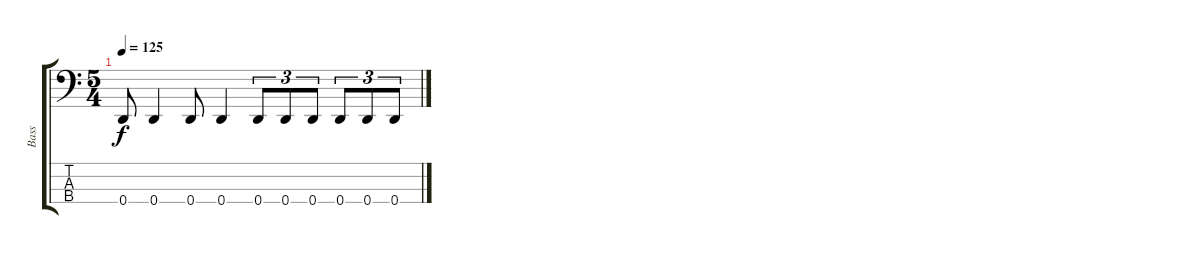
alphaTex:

\track ("Bass" "Bass") {instrument fretlessbass}
\staff {score tabs}
\tuning (F2 C2 G1 D1) {hide}
\ts (5 4)
\tempo 125
\clef f4
\ks c
0.4.8{dy f} 0.4.4 0.4.8 0.4.4 0.4.8{tu (3 2)} 0.4.8{tu (3 2)} 0.4.8{tu (3 2)} 0.4.8{tu (3 2)} 0.4.8{tu (3 2)} 0.4.8{tu (3 2)}
